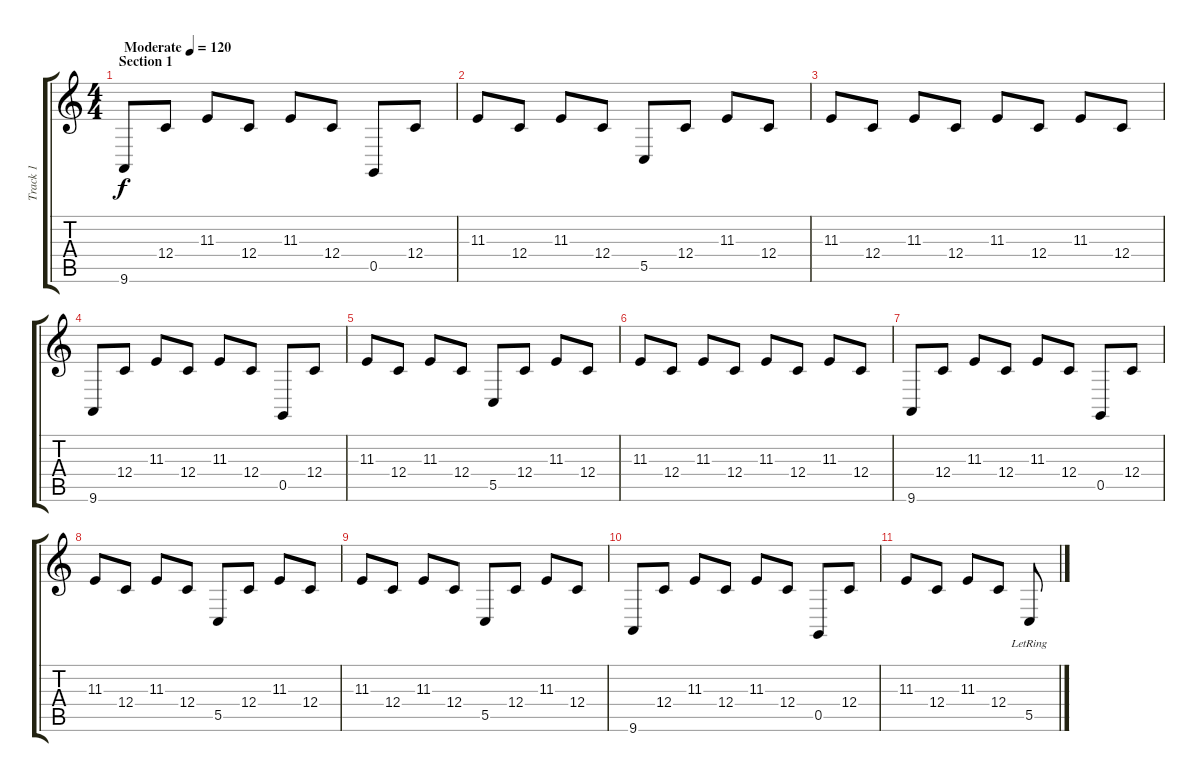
\track ("Track 1" "Track 1") {instrument acousticgrandpiano}
\staff {score tabs}
\tuning (D4 A3 F3 C3 G2 C2) {hide}
\ts (4 4)
\section ("" "Section 1")
\tempo (120 "Moderate")
\clef g2
\ks c
9.6.8{dy f instrument acousticgrandpiano} 12.4.8 11.3.8 12.4.8 11.3.8 12.4.8 0.5.8 12.4.8 |
11.3.8 12.4.8 11.3.8 12.4.8 5.5.8 12.4.8 11.3.8 12.4.8 |
11.3.8 12.4.8 11.3.8 12.4.8 11.3.8 12.4.8 11.3.8 12.4.8 |
9.6.8 12.4.8 11.3.8 12.4.8 11.3.8 12.4.8 0.5.8 12.4.8 |
11.3.8 12.4.8 11.3.8 12.4.8 5.5.8 12.4.8 11.3.8 12.4.8 |
11.3.8 12.4.8 11.3.8 12.4.8 11.3.8 12.4.8 11.3.8 12.4.8 |
9.6.8 12.4.8 11.3.8 12.4.8 11.3.8 12.4.8 0.5.8 12.4.8 |
11.3.8 12.4.8 11.3.8 12.4.8 5.5.8 12.4.8 11.3.8 12.4.8 |
11.3.8 12.4.8 11.3.8 12.4.8 5.5.8 12.4.8 11.3.8 12.4.8 |
9.6.8 12.4.8 11.3.8 12.4.8 11.3.8 12.4.8 0.5.8 12.4.8 |
11.3.8 12.4.8 11.3.8 12.4.8 5.5{lr}.8
